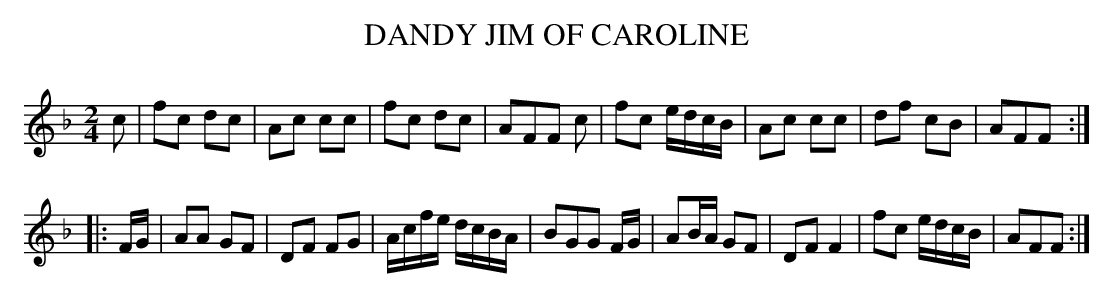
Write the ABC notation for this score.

X:1
T: DANDY JIM OF CAROLINE
M: 2/4
L: 1/16
K: F
c2 |\
f2c2 d2c2 | A2c2 c2c2 | f2c2 d2c2 | A2F2F2 c2 |\
f2c2 edcB | A2c2 c2c2 | d2f2 c2B2 | A2F2F2 :|
|: FG |\
A2A2 G2F2 | D2F2 F2G2 | Acfe dcBA | B2G2G2 FG |\
A2BA G2F2 | D2F2 F4   | f2c2 edcB | A2F2F2 :|
